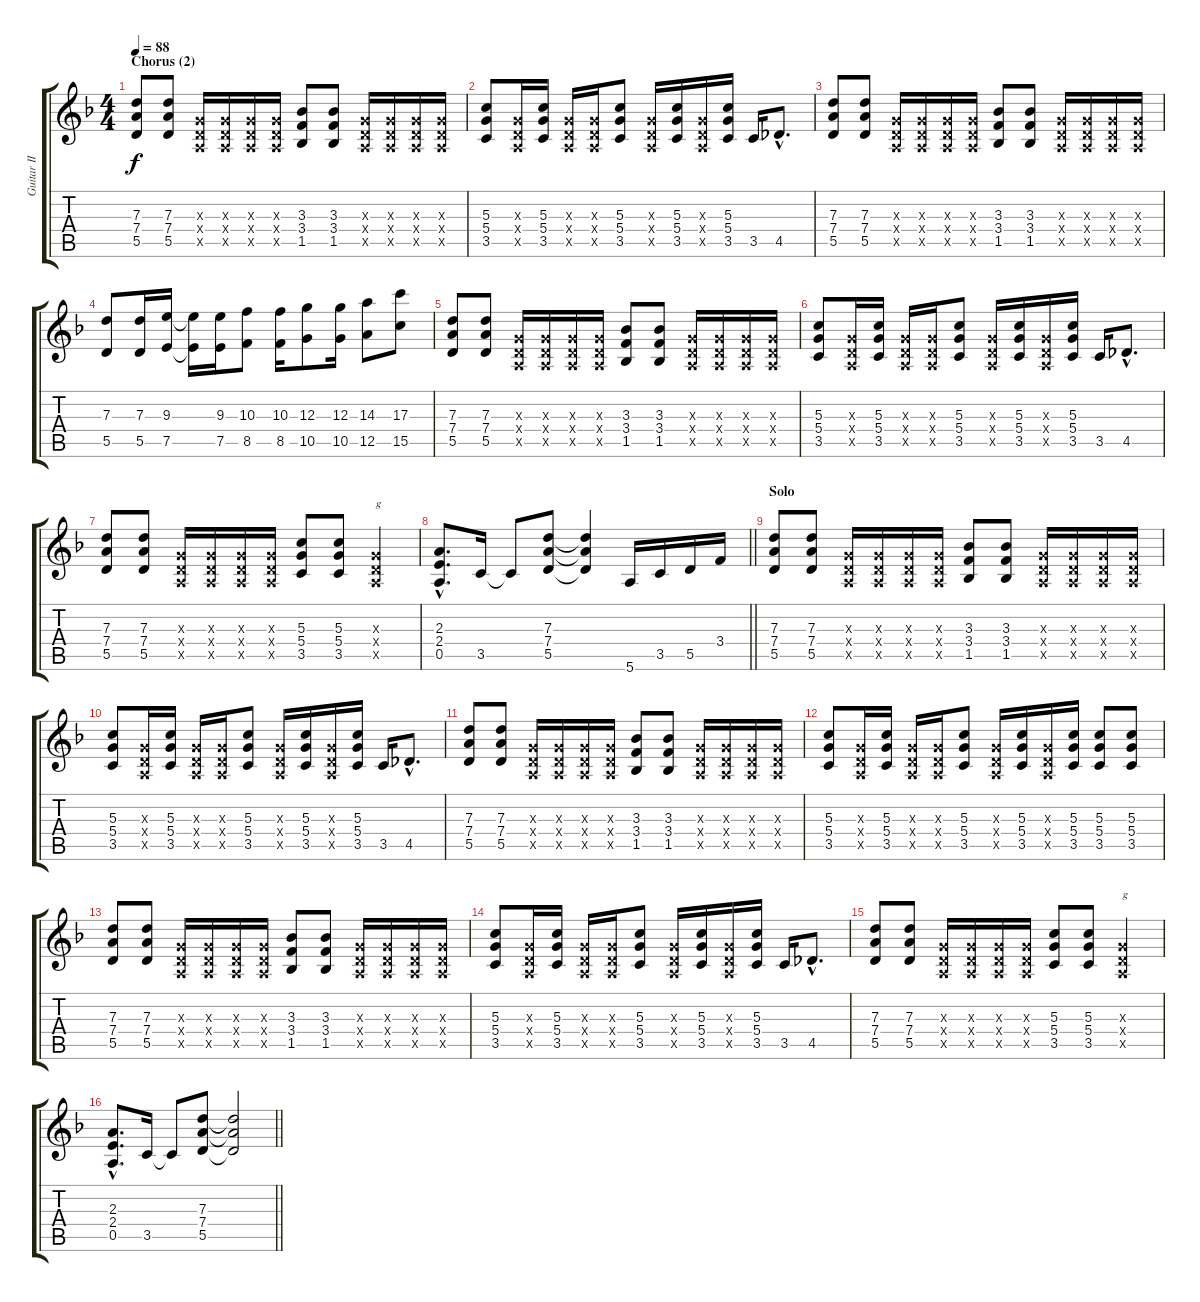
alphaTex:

\track ("Guitar II" "Guitar II") {instrument electricguitarjazz}
\staff {score tabs}
\tuning (E4 B3 G3 D3 A2 E2) {hide}
\ts (4 4)
\section ("" "Chorus (2)")
\tempo 88
\clef g2
\ks dminor
(7.3 7.4 5.5).8{dy f} (7.3 7.4 5.5).8 (0.3{x} 0.4{x} 0.5{x}).16 (0.3{x} 0.4{x} 0.5{x}).16 (0.3{x} 0.4{x} 0.5{x}).16 (0.3{x} 0.4{x} 0.5{x}).16 (3.3 3.4 1.5).8 (3.3 3.4 1.5).8 (0.3{x} 0.4{x} 0.5{x}).16 (0.3{x} 0.4{x} 0.5{x}).16 (0.3{x} 0.4{x} 0.5{x}).16 (0.3{x} 0.4{x} 0.5{x}).16 |
(5.3 5.4 3.5).8 (0.3{x} 0.4{x} 0.5{x}).16 (5.3 5.4 3.5).16 (0.3{x} 0.4{x} 0.5{x}).16 (0.3{x} 0.4{x} 0.5{x}).16 (5.3 5.4 3.5).8 (0.3{x} 0.4{x} 0.5{x}).16 (5.3 5.4 3.5).16 (0.3{x} 0.4{x} 0.5{x}).16 (5.3 5.4 3.5).16 3.5.16 4.5{hac}.8{d} |
(7.3 7.4 5.5).8 (7.3 7.4 5.5).8 (0.3{x} 0.4{x} 0.5{x}).16 (0.3{x} 0.4{x} 0.5{x}).16 (0.3{x} 0.4{x} 0.5{x}).16 (0.3{x} 0.4{x} 0.5{x}).16 (3.3 3.4 1.5).8 (3.3 3.4 1.5).8 (0.3{x} 0.4{x} 0.5{x}).16 (0.3{x} 0.4{x} 0.5{x}).16 (0.3{x} 0.4{x} 0.5{x}).16 (0.3{x} 0.4{x} 0.5{x}).16 |
(7.3 5.5).8 (7.3 5.5).16 (9.3 7.5).16 (9.3{t} 7.5{t}).16 (9.3 7.5).16 (10.3 8.5).8 (10.3 8.5).16 (12.3 10.5).8 (12.3 10.5).16 (14.3 12.5).8 (17.3 15.5).8 |
(7.3 7.4 5.5).8 (7.3 7.4 5.5).8 (0.3{x} 0.4{x} 0.5{x}).16 (0.3{x} 0.4{x} 0.5{x}).16 (0.3{x} 0.4{x} 0.5{x}).16 (0.3{x} 0.4{x} 0.5{x}).16 (3.3 3.4 1.5).8 (3.3 3.4 1.5).8 (0.3{x} 0.4{x} 0.5{x}).16 (0.3{x} 0.4{x} 0.5{x}).16 (0.3{x} 0.4{x} 0.5{x}).16 (0.3{x} 0.4{x} 0.5{x}).16 |
(5.3 5.4 3.5).8 (0.3{x} 0.4{x} 0.5{x}).16 (5.3 5.4 3.5).16 (0.3{x} 0.4{x} 0.5{x}).16 (0.3{x} 0.4{x} 0.5{x}).16 (5.3 5.4 3.5).8 (0.3{x} 0.4{x} 0.5{x}).16 (5.3 5.4 3.5).16 (0.3{x} 0.4{x} 0.5{x}).16 (5.3 5.4 3.5).16 3.5.16 4.5{hac}.8{d} |
(7.3 7.4 5.5).8 (7.3 7.4 5.5).8 (0.3{x} 0.4{x} 0.5{x}).16 (0.3{x} 0.4{x} 0.5{x}).16 (0.3{x} 0.4{x} 0.5{x}).16 (0.3{x} 0.4{x} 0.5{x}).16 (5.3 5.4 3.5).8 (5.3 5.4 3.5).8 (0.3{x} 0.4{x} 0.5{x}).4{txt "g"} |
\barLineRight lightlight
(2.3{hac} 2.4{hac} 0.5{hac}).8{d} 3.5.16 3.5{t}.8 (7.3 7.4 5.5).8 (7.3{t} 7.4{t} 5.5{t}).4 5.6.16 3.5.16 5.5.16 3.4.16 |
\section ("" "Solo")
(7.3 7.4 5.5).8 (7.3 7.4 5.5).8 (0.3{x} 0.4{x} 0.5{x}).16 (0.3{x} 0.4{x} 0.5{x}).16 (0.3{x} 0.4{x} 0.5{x}).16 (0.3{x} 0.4{x} 0.5{x}).16 (3.3 3.4 1.5).8 (3.3 3.4 1.5).8 (0.3{x} 0.4{x} 0.5{x}).16 (0.3{x} 0.4{x} 0.5{x}).16 (0.3{x} 0.4{x} 0.5{x}).16 (0.3{x} 0.4{x} 0.5{x}).16 |
(5.3 5.4 3.5).8 (0.3{x} 0.4{x} 0.5{x}).16 (5.3 5.4 3.5).16 (0.3{x} 0.4{x} 0.5{x}).16 (0.3{x} 0.4{x} 0.5{x}).16 (5.3 5.4 3.5).8 (0.3{x} 0.4{x} 0.5{x}).16 (5.3 5.4 3.5).16 (0.3{x} 0.4{x} 0.5{x}).16 (5.3 5.4 3.5).16 3.5.16 4.5{hac}.8{d} |
(7.3 7.4 5.5).8 (7.3 7.4 5.5).8 (0.3{x} 0.4{x} 0.5{x}).16 (0.3{x} 0.4{x} 0.5{x}).16 (0.3{x} 0.4{x} 0.5{x}).16 (0.3{x} 0.4{x} 0.5{x}).16 (3.3 3.4 1.5).8 (3.3 3.4 1.5).8 (0.3{x} 0.4{x} 0.5{x}).16 (0.3{x} 0.4{x} 0.5{x}).16 (0.3{x} 0.4{x} 0.5{x}).16 (0.3{x} 0.4{x} 0.5{x}).16 |
(5.3 5.4 3.5).8 (0.3{x} 0.4{x} 0.5{x}).16 (5.3 5.4 3.5).16 (0.3{x} 0.4{x} 0.5{x}).16 (0.3{x} 0.4{x} 0.5{x}).16 (5.3 5.4 3.5).8 (0.3{x} 0.4{x} 0.5{x}).16 (5.3 5.4 3.5).16 (0.3{x} 0.4{x} 0.5{x}).16 (5.3 5.4 3.5).16 (5.3 5.4 3.5).8 (5.3 5.4 3.5).8 |
(7.3 7.4 5.5).8 (7.3 7.4 5.5).8 (0.3{x} 0.4{x} 0.5{x}).16 (0.3{x} 0.4{x} 0.5{x}).16 (0.3{x} 0.4{x} 0.5{x}).16 (0.3{x} 0.4{x} 0.5{x}).16 (3.3 3.4 1.5).8 (3.3 3.4 1.5).8 (0.3{x} 0.4{x} 0.5{x}).16 (0.3{x} 0.4{x} 0.5{x}).16 (0.3{x} 0.4{x} 0.5{x}).16 (0.3{x} 0.4{x} 0.5{x}).16 |
(5.3 5.4 3.5).8 (0.3{x} 0.4{x} 0.5{x}).16 (5.3 5.4 3.5).16 (0.3{x} 0.4{x} 0.5{x}).16 (0.3{x} 0.4{x} 0.5{x}).16 (5.3 5.4 3.5).8 (0.3{x} 0.4{x} 0.5{x}).16 (5.3 5.4 3.5).16 (0.3{x} 0.4{x} 0.5{x}).16 (5.3 5.4 3.5).16 3.5.16 4.5{hac}.8{d} |
(7.3 7.4 5.5).8 (7.3 7.4 5.5).8 (0.3{x} 0.4{x} 0.5{x}).16 (0.3{x} 0.4{x} 0.5{x}).16 (0.3{x} 0.4{x} 0.5{x}).16 (0.3{x} 0.4{x} 0.5{x}).16 (5.3 5.4 3.5).8 (5.3 5.4 3.5).8 (0.3{x} 0.4{x} 0.5{x}).4{txt "g"} |
\barLineRight lightlight
(2.3{hac} 2.4{hac} 0.5{hac}).8{d} 3.5.16 3.5{t}.8 (7.3 7.4 5.5).8 (7.3{t} 7.4{t} 5.5{t}).2
